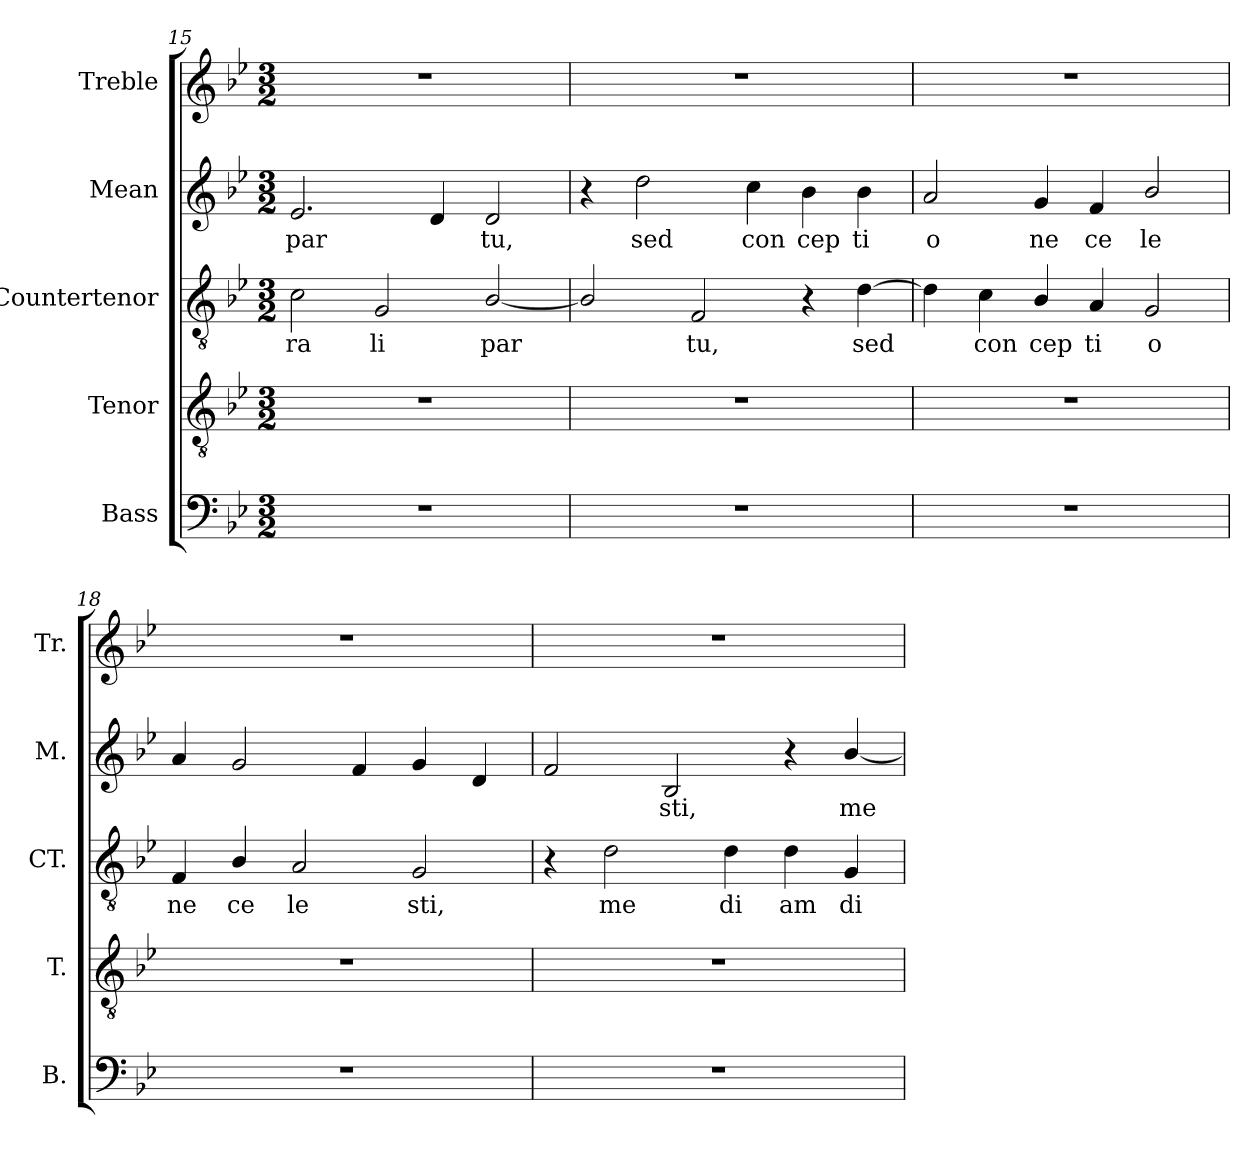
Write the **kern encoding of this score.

**kern	**kern	**kern	**text	**kern	**text	**kern
*part5	*part4	*part3	*part3	*part2	*part2	*part1
*staff5	*staff4	*staff3	*staff3	*staff2	*staff2	*staff1
*I"Bass	*I"Tenor	*I"Countertenor	*	*I"Mean	*	*I"Treble
*I'B.	*I'T.	*I'CT.	*	*I'M.	*	*I'Tr.
*clefF4	*clefGv2	*clefGv2	*	*clefG2	*	*clefG2
*	*ITrd7c12	*ITrd7c12	*	*	*	*
*k[b-e-]	*k[b-e-]	*k[b-e-]	*	*k[b-e-]	*	*k[b-e-]
*g:	*g:	*g:	*	*g:	*	*g:
*M3/2	*M3/2	*M3/2	*	*M3/2	*	*M3/2
=15	=15	=15	=15	=15	=15	=15
!LO:N:vis=1	!LO:N:vis=1	!	!	!	!	!
!	!	!	!LO:LY:b:color=#000000	!	!	!
!	!	!	!	!	!LO:LY:b:color=#000000	!LO:N:vis=1
1.r	1.r	2Ci\	ra	2.e-i/	par	1.r
!	!	!	!LO:LY:b:color=#000000	!	!	!
.	.	2GGi/	li	.	.	.
.	.	.	.	4di/	.	.
!	!	!	!LO:LY:b:color=#000000	!	!	!
!	!	!	!	!	!LO:LY:b:color=#000000	!
.	.	[<2BB-i/	par	2di/	tu,	.
=16	=16	=16	=16	=16	=16	=16
!LO:N:vis=1	!LO:N:vis=1	!	!	!	!	!LO:N:vis=1
1.r	1.r	2BB-i/]	.	4r	.	1.r
!	!	!	!	!	!LO:LY:b:color=#000000	!
.	.	.	.	2ddi\	sed	.
!	!	!	!LO:LY:b:color=#000000	!	!	!
.	.	2FFi/	tu,	.	.	.
!	!	!	!	!	!LO:LY:b:color=#000000	!
.	.	.	.	4cci\	con	.
!	!	!	!	!	!LO:LY:b:color=#000000	!
.	.	4r	.	4b-i\	cep	.
!	!	!	!LO:LY:b:color=#000000	!	!	!
!	!	!	!	!	!LO:LY:b:color=#000000	!
.	.	[>4Di\	sed	4b-i\	ti	.
!!LO:LB:g=z
=17	=17	=17	=17	=17	=17	=17
!LO:N:vis=1	!LO:N:vis=1	!	!	!	!	!
!	!	!	!	!	!LO:LY:b:color=#000000	!LO:N:vis=1
1.r	1.r	4Di\]	.	2ai/	o	1.r
!	!	!	!LO:LY:b:color=#000000	!	!	!
.	.	4Ci\	con	.	.	.
!	!	!	!LO:LY:b:color=#000000	!	!	!
!	!	!	!	!	!LO:LY:b:color=#000000	!
.	.	4BB-i/	cep	4gi/	ne	.
!	!	!	!LO:LY:b:color=#000000	!	!	!
!	!	!	!	!	!LO:LY:b:color=#000000	!
.	.	4AAi/	ti	4fi/	ce	.
!	!	!	!LO:LY:b:color=#000000	!	!	!
!	!	!	!	!	!LO:LY:b:color=#000000	!
.	.	2GGi/	o	2b-i/	le	.
=18	=18	=18	=18	=18	=18	=18
!LO:N:vis=1	!LO:N:vis=1	!	!	!	!	!
!	!	!	!LO:LY:b:color=#000000	!	!	!LO:N:vis=1
1.r	1.r	4FFi/	ne	4ai/	.	1.r
!	!	!	!LO:LY:b:color=#000000	!	!	!
.	.	4BB-i/	ce	2gi/	.	.
!	!	!	!LO:LY:b:color=#000000	!	!	!
.	.	2AAi/	le	.	.	.
.	.	.	.	4fi/	.	.
!	!	!	!LO:LY:b:color=#000000	!	!	!
.	.	2GGi/	sti,	4gi/	.	.
.	.	.	.	4di/	.	.
=19	=19	=19	=19	=19	=19	=19
!LO:N:vis=1	!LO:N:vis=1	!	!	!	!	!LO:N:vis=1
1.r	1.r	4r	.	2fi/	.	1.r
!	!	!	!LO:LY:b:color=#000000	!	!	!
.	.	2Di\	me	.	.	.
!	!	!	!	!	!LO:LY:b:color=#000000	!
.	.	.	.	2B-i/	sti,	.
!	!	!	!LO:LY:b:color=#000000	!	!	!
.	.	4Di\	di	.	.	.
!	!	!	!LO:LY:b:color=#000000	!	!	!
.	.	4Di\	am	4r	.	.
!	!	!	!LO:LY:b:color=#000000	!	!	!
!	!	!	!	!	!LO:LY:b:color=#000000	!
.	.	4GGi/	di	[<4b-i/	me	.
=	=	=	=	=	=	=
*-	*-	*-	*-	*-	*-	*-
